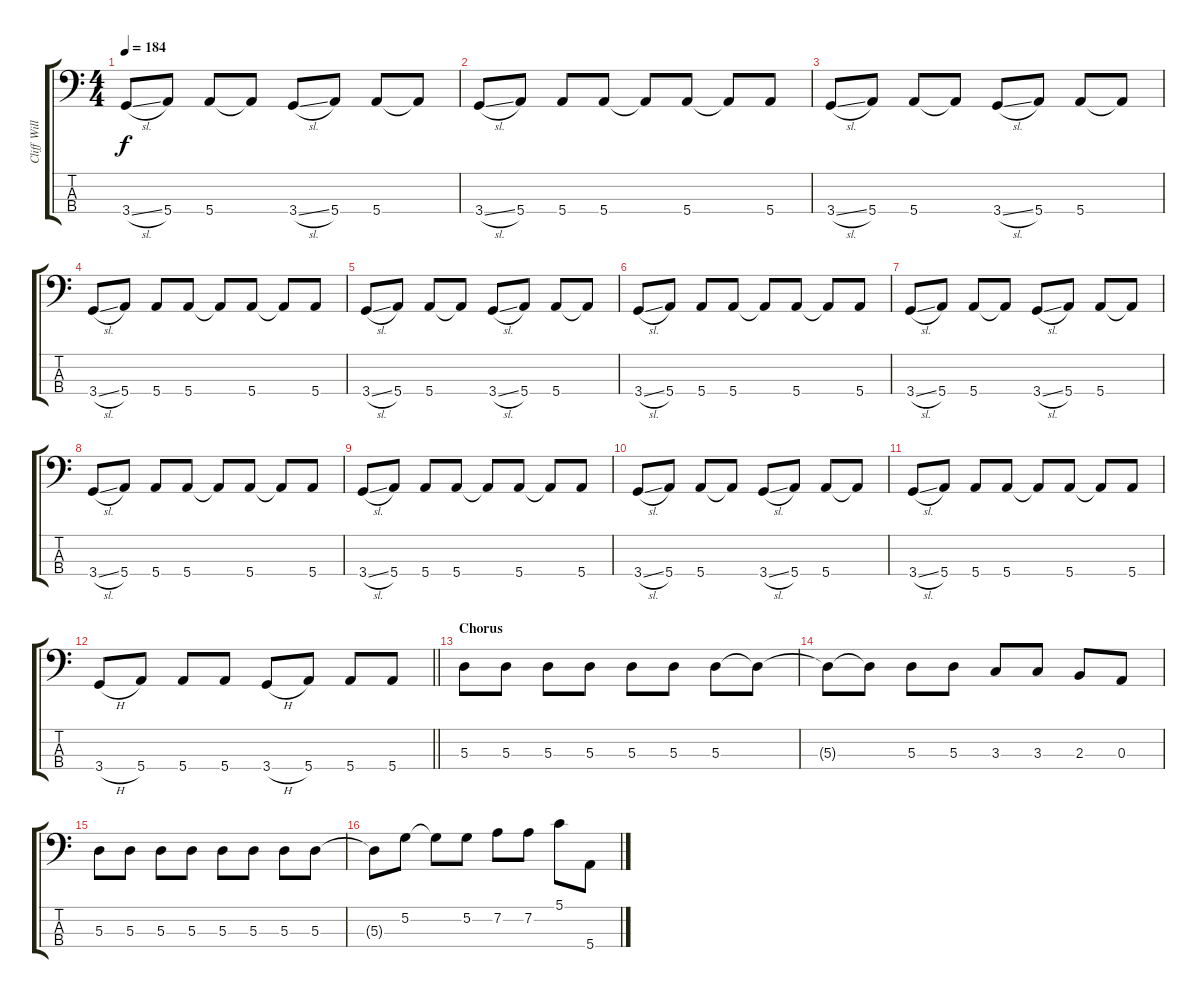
\track ("Cliff Williams" "Cliff Will") {instrument electricbassfinger}
\staff {score tabs}
\tuning (G2 D2 A1 E1) {hide}
\ts (4 4)
\tempo 184
\clef f4
\ks c
3.4{sl}.8{dy f} 5.4.8 5.4.8 5.4{t}.8 3.4{sl}.8 5.4.8 5.4.8 5.4{t}.8 |
3.4{sl}.8 5.4.8 5.4.8 5.4.8 5.4{t}.8 5.4.8 5.4{t}.8 5.4.8 |
3.4{sl}.8 5.4.8 5.4.8 5.4{t}.8 3.4{sl}.8 5.4.8 5.4.8 5.4{t}.8 |
3.4{sl}.8 5.4.8 5.4.8 5.4.8 5.4{t}.8 5.4.8 5.4{t}.8 5.4.8 |
3.4{sl}.8 5.4.8 5.4.8 5.4{t}.8 3.4{sl}.8 5.4.8 5.4.8 5.4{t}.8 |
3.4{sl}.8 5.4.8 5.4.8 5.4.8 5.4{t}.8 5.4.8 5.4{t}.8 5.4.8 |
3.4{sl}.8 5.4.8 5.4.8 5.4{t}.8 3.4{sl}.8 5.4.8 5.4.8 5.4{t}.8 |
3.4{sl}.8 5.4.8 5.4.8 5.4.8 5.4{t}.8 5.4.8 5.4{t}.8 5.4.8 |
3.4{sl}.8 5.4.8 5.4.8 5.4.8 5.4{t}.8 5.4.8 5.4{t}.8 5.4.8 |
3.4{sl}.8 5.4.8 5.4.8 5.4{t}.8 3.4{sl}.8 5.4.8 5.4.8 5.4{t}.8 |
3.4{sl}.8 5.4.8 5.4.8 5.4.8 5.4{t}.8 5.4.8 5.4{t}.8 5.4.8 |
\barLineRight lightlight
3.4{h}.8 5.4.8 5.4.8 5.4.8 3.4{h}.8 5.4.8 5.4.8 5.4.8 |
\section ("" "Chorus")
5.3.8 5.3.8 5.3.8 5.3.8 5.3.8 5.3.8 5.3.8 5.3{t}.8 |
5.3{t}.8 5.3{t}.8 5.3.8 5.3.8 3.3.8 3.3.8 2.3.8 0.3.8 |
5.3.8 5.3.8 5.3.8 5.3.8 5.3.8 5.3.8 5.3.8 5.3.8 |
5.3{t}.8 5.2.8 5.2{t}.8 5.2.8 7.2.8 7.2.8 5.1.8 5.4.8
